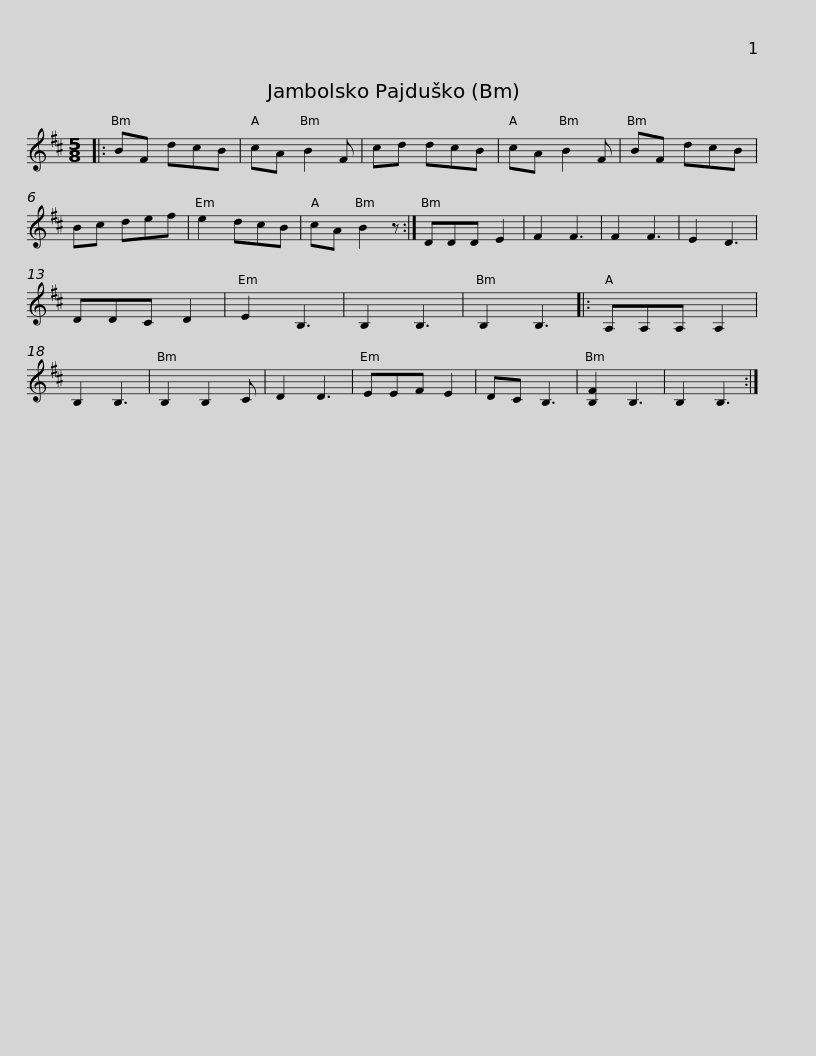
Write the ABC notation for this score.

X:1
L:1/8
M:5/8
I:linebreak $
K:Bmin
V:1 treble
V:1
|: BF dcB | cA B2 F | cd dcB | cA B2 F | BF dcB | %5
 Bc def | e2 dcB | cA B2 z :| DDD E2 |$ F2 F3 | %10
 F2 F3 | E2 D3 | DDC D2 | E2 B,3 | B,2 B,3 | %15
 B,2 B,3 |: A,A,A, A,2 | B,2 B,3 | B,2 B,2 C | D2 D3 | %20
 EEF E2 |$ DC B,3 | [B,F]2 B,3 | B,2 B,3 :| %24
